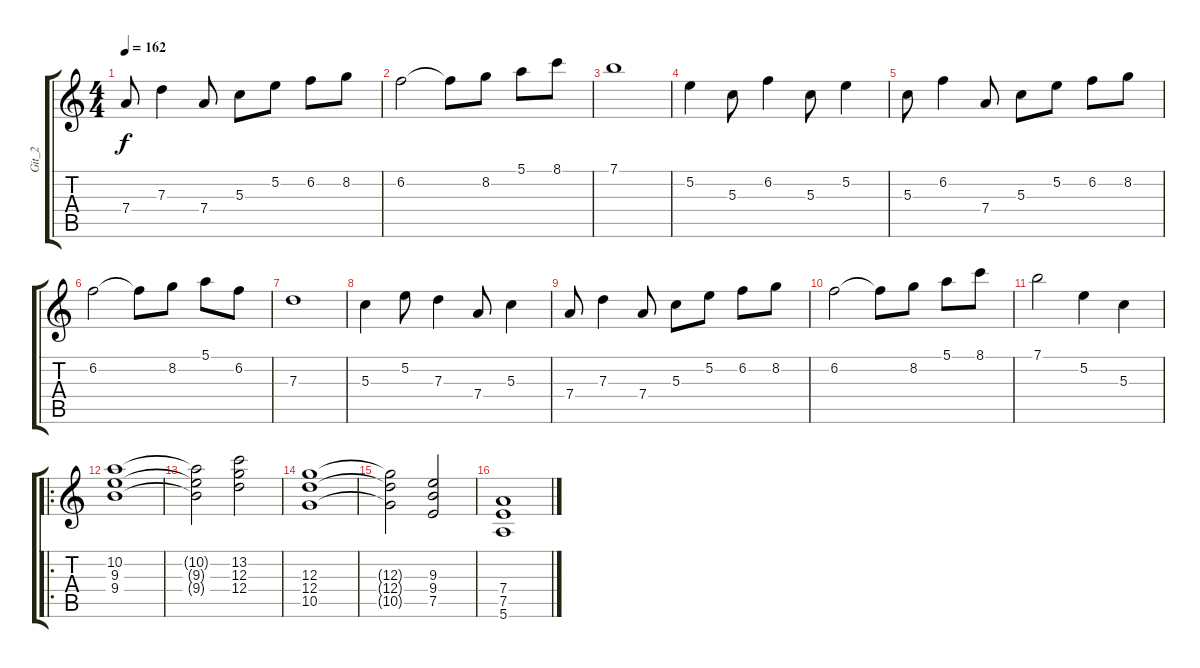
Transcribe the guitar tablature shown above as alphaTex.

\track ("Git_2" "Git_2") {instrument distortionguitar}
\staff {score tabs}
\tuning (E4 B3 G3 D3 A2 E2) {hide}
\ts (4 4)
\tempo 162
\clef g2
\ks c
7.4.8{dy f} 7.3.4 7.4.8 5.3.8 5.2.8 6.2.8 8.2.8 |
6.2.2 6.2{t}.8 8.2.8 5.1.8 8.1.8 |
7.1.1 |
5.2.4 5.3.8 6.2.4 5.3.8 5.2.4 |
5.3.8 6.2.4 7.4.8 5.3.8 5.2.8 6.2.8 8.2.8 |
6.2.2 6.2{t}.8 8.2.8 5.1.8 6.2.8 |
7.3.1 |
5.3.4 5.2.8 7.3.4 7.4.8 5.3.4 |
7.4.8 7.3.4 7.4.8 5.3.8 5.2.8 6.2.8 8.2.8 |
6.2.2 6.2{t}.8 8.2.8 5.1.8 8.1.8 |
7.1.2 5.2.4 5.3.4 |
\ro
(10.2 9.3 9.4).1 |
(10.2{t} 9.3{t} 9.4{t}).2 (13.2 12.3 12.4).2 |
(12.3 12.4 10.5).1 |
(12.3{t} 12.4{t} 10.5{t}).2 (9.3 9.4 7.5).2 |
(7.4 7.5 5.6).1
